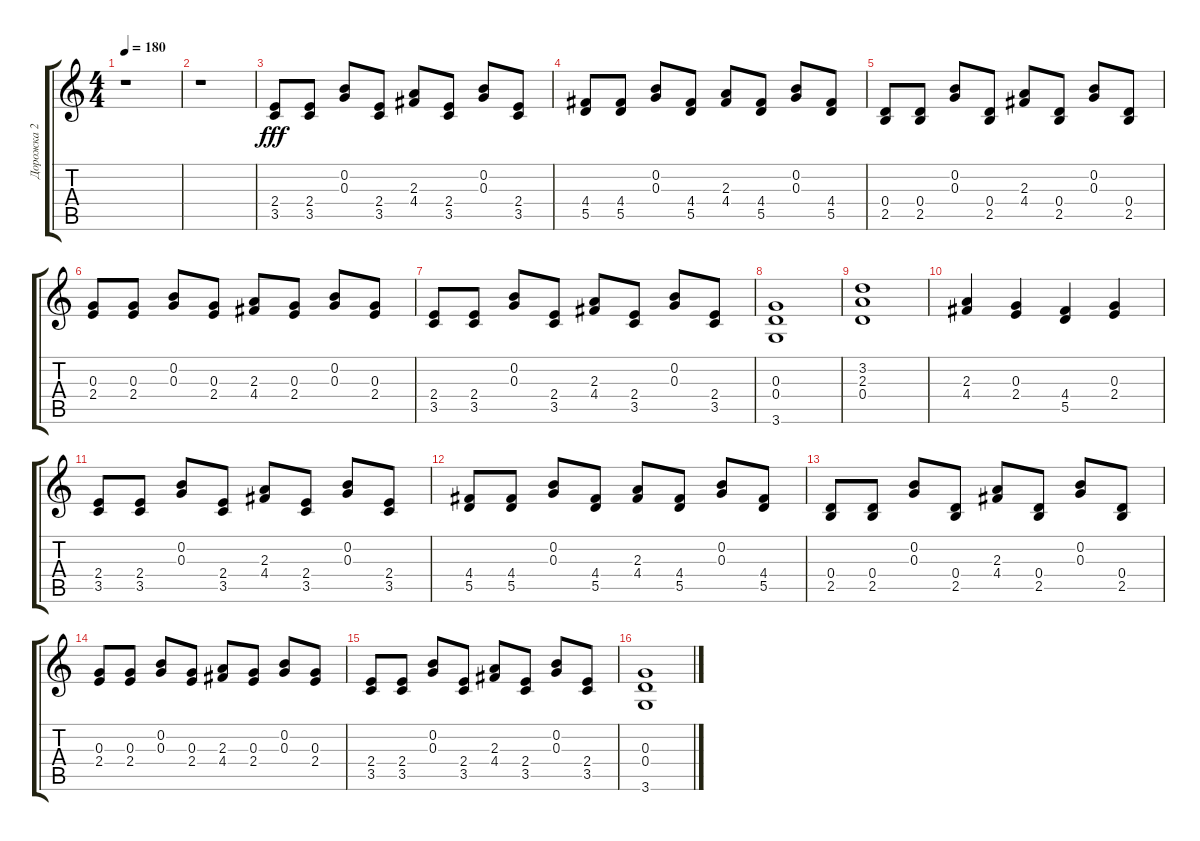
\track ("Дорожка 2" "Дорожка 2") {instrument distortionguitar}
\staff {score tabs}
\tuning (E4 B3 G3 D3 A2 E2) {hide}
\ts (4 4)
\tempo 180
\clef g2
\ks c
r.1{dy fff} |
r.1 |
(2.4 3.5).8 (2.4 3.5).8 (0.2 0.3).8 (2.4 3.5).8 (2.3 4.4).8 (2.4 3.5).8 (0.2 0.3).8 (2.4 3.5).8 |
(4.4 5.5).8 (4.4 5.5).8 (0.2 0.3).8 (4.4 5.5).8 (2.3 4.4).8 (4.4 5.5).8 (0.2 0.3).8 (4.4 5.5).8 |
(0.4 2.5).8 (0.4 2.5).8 (0.2 0.3).8 (0.4 2.5).8 (2.3 4.4).8 (0.4 2.5).8 (0.2 0.3).8 (0.4 2.5).8 |
(0.3 2.4).8 (0.3 2.4).8 (0.2 0.3).8 (0.3 2.4).8 (2.3 4.4).8 (0.3 2.4).8 (0.2 0.3).8 (0.3 2.4).8 |
(2.4 3.5).8 (2.4 3.5).8 (0.2 0.3).8 (2.4 3.5).8 (2.3 4.4).8 (2.4 3.5).8 (0.2 0.3).8 (2.4 3.5).8 |
(0.3 0.4 3.6).1 |
(3.2 2.3 0.4).1 |
(2.3 4.4).4 (0.3 2.4).4 (4.4 5.5).4 (0.3 2.4).4 |
(2.4 3.5).8 (2.4 3.5).8 (0.2 0.3).8 (2.4 3.5).8 (2.3 4.4).8 (2.4 3.5).8 (0.2 0.3).8 (2.4 3.5).8 |
(4.4 5.5).8 (4.4 5.5).8 (0.2 0.3).8 (4.4 5.5).8 (2.3 4.4).8 (4.4 5.5).8 (0.2 0.3).8 (4.4 5.5).8 |
(0.4 2.5).8 (0.4 2.5).8 (0.2 0.3).8 (0.4 2.5).8 (2.3 4.4).8 (0.4 2.5).8 (0.2 0.3).8 (0.4 2.5).8 |
(0.3 2.4).8 (0.3 2.4).8 (0.2 0.3).8 (0.3 2.4).8 (2.3 4.4).8 (0.3 2.4).8 (0.2 0.3).8 (0.3 2.4).8 |
(2.4 3.5).8 (2.4 3.5).8 (0.2 0.3).8 (2.4 3.5).8 (2.3 4.4).8 (2.4 3.5).8 (0.2 0.3).8 (2.4 3.5).8 |
(0.3 0.4 3.6).1
